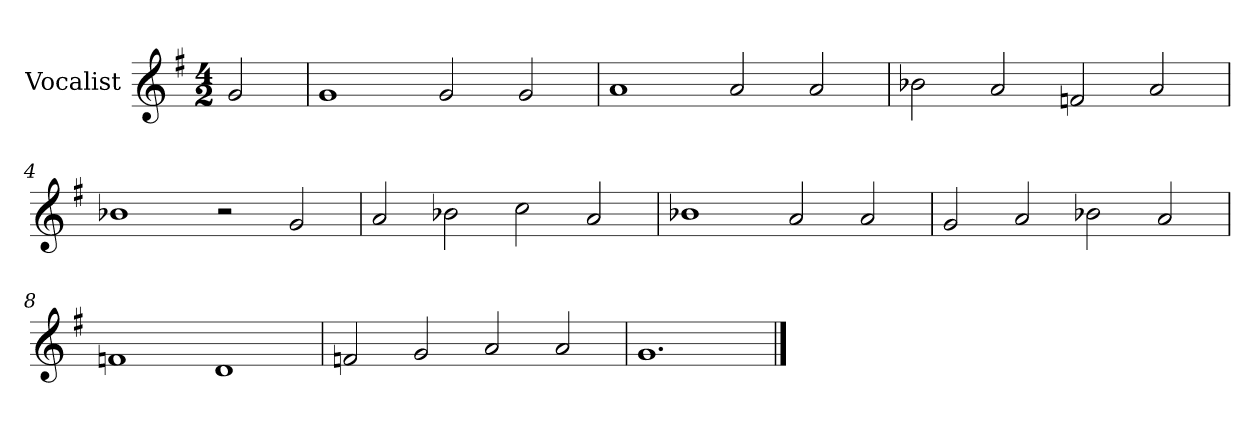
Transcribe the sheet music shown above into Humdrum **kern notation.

**kern
*part1
*staff1
*I"Vocalist
*k[f#]
*G:
*M4/2
=
2g
=1
1g
2g
2g
=2
1a
2a
2a
=3
2b-X
2a
2fn
2a
=4
1b-X
2r
2g
=5
2a
2b-X
2cc
2a
=6
1b-X
2a
2a
=7
2g
2a
2b-X
2a
=8
1fn
1d
=9
2fn
2g
2a
2a
=10
1.g
==
*-
